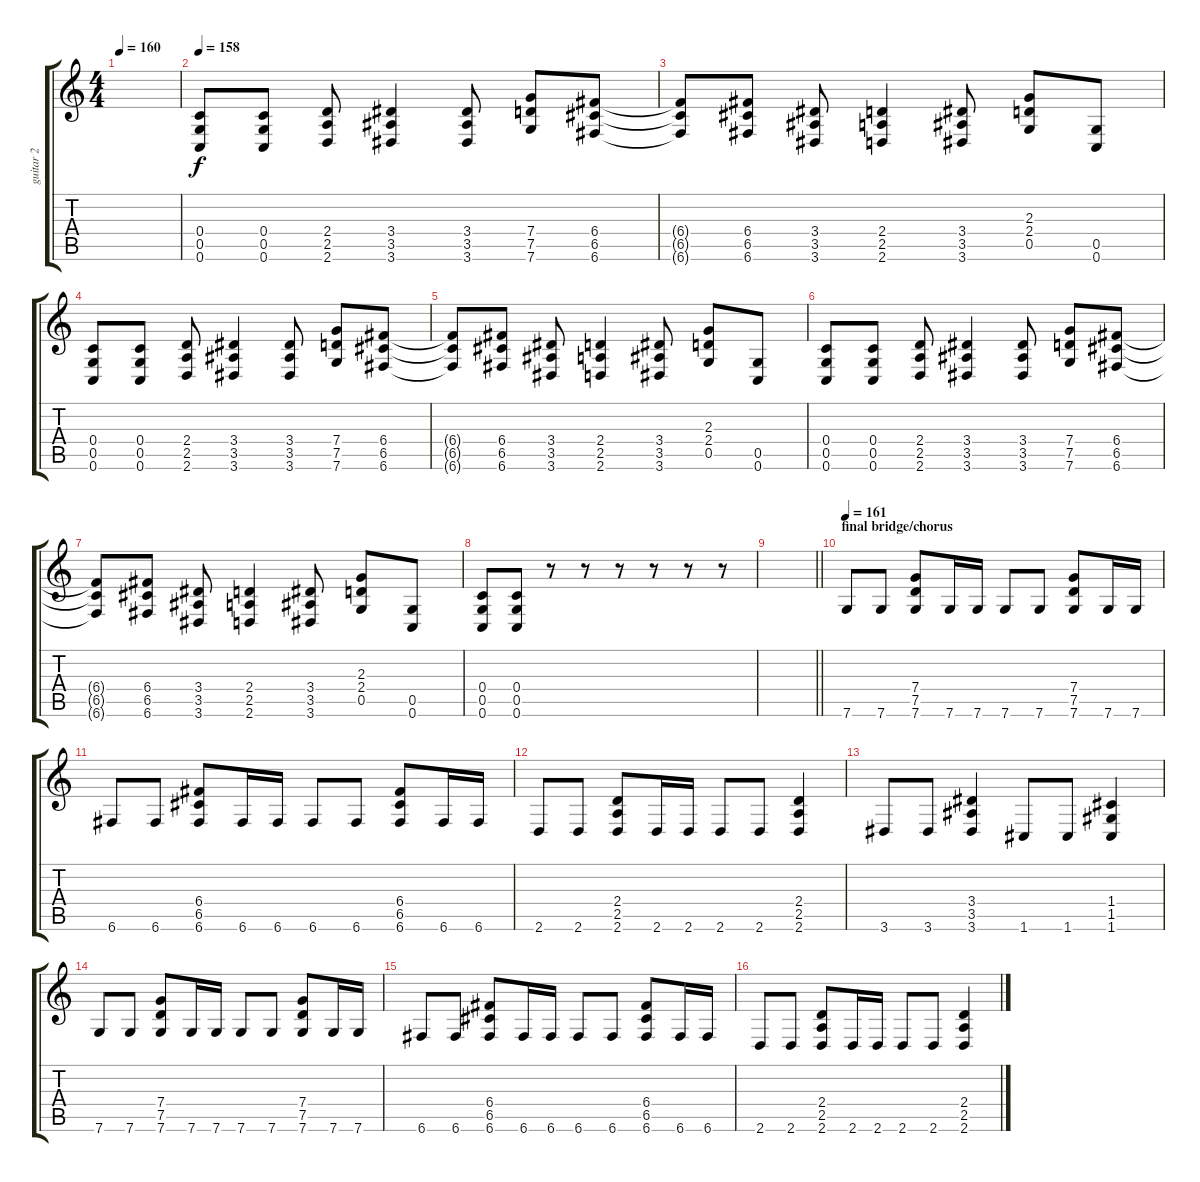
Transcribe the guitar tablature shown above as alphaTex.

\track ("guitar 2" "guitar 2") {instrument overdrivenguitar}
\staff {score tabs}
\tuning (D4 A3 F3 C3 G2 C2) {hide}
\ts (4 4)
\tempo 160
\clef g2
\ks c
|
\tempo 158
(0.4 0.5 0.6).8 (0.4 0.5 0.6).8 (2.4 2.5 2.6).8 (3.4 3.5 3.6).4 (3.4 3.5 3.6).8 (7.4 7.5 7.6).8 (6.4 6.5 6.6).8 |
(6.4{t} 6.5{t} 6.6{t}).8 (6.4 6.5 6.6).8 (3.4 3.5 3.6).8 (2.4 2.5 2.6).4 (3.4 3.5 3.6).8 (2.3 2.4 0.5).8 (0.5 0.6).8 |
(0.4 0.5 0.6).8 (0.4 0.5 0.6).8 (2.4 2.5 2.6).8 (3.4 3.5 3.6).4 (3.4 3.5 3.6).8 (7.4 7.5 7.6).8 (6.4 6.5 6.6).8 |
(6.4{t} 6.5{t} 6.6{t}).8 (6.4 6.5 6.6).8 (3.4 3.5 3.6).8 (2.4 2.5 2.6).4 (3.4 3.5 3.6).8 (2.3 2.4 0.5).8 (0.5 0.6).8 |
(0.4 0.5 0.6).8 (0.4 0.5 0.6).8 (2.4 2.5 2.6).8 (3.4 3.5 3.6).4 (3.4 3.5 3.6).8 (7.4 7.5 7.6).8 (6.4 6.5 6.6).8 |
(6.4{t} 6.5{t} 6.6{t}).8 (6.4 6.5 6.6).8 (3.4 3.5 3.6).8 (2.4 2.5 2.6).4 (3.4 3.5 3.6).8 (2.3 2.4 0.5).8 (0.5 0.6).8 |
(0.4 0.5 0.6).8 (0.4 0.5 0.6).8 r.8 r.8 r.8 r.8 r.8 r.8 |
\barLineRight lightlight
|
\section ("" "final bridge/chorus")
\tempo 161
7.6.8 7.6.8 (7.4 7.5 7.6).8 7.6.16 7.6.16 7.6.8 7.6.8 (7.4 7.5 7.6).8 7.6.16 7.6.16 |
6.6.8 6.6.8 (6.4 6.5 6.6).8 6.6.16 6.6.16 6.6.8 6.6.8 (6.4 6.5 6.6).8 6.6.16 6.6.16 |
2.6.8 2.6.8 (2.4 2.5 2.6).8 2.6.16 2.6.16 2.6.8 2.6.8 (2.4 2.5 2.6).4 |
3.6.8 3.6.8 (3.4 3.5 3.6).4 1.6.8 1.6.8 (1.4 1.5 1.6).4 |
7.6.8 7.6.8 (7.4 7.5 7.6).8 7.6.16 7.6.16 7.6.8 7.6.8 (7.4 7.5 7.6).8 7.6.16 7.6.16 |
6.6.8 6.6.8 (6.4 6.5 6.6).8 6.6.16 6.6.16 6.6.8 6.6.8 (6.4 6.5 6.6).8 6.6.16 6.6.16 |
2.6.8 2.6.8 (2.4 2.5 2.6).8 2.6.16 2.6.16 2.6.8 2.6.8 (2.4 2.5 2.6).4
